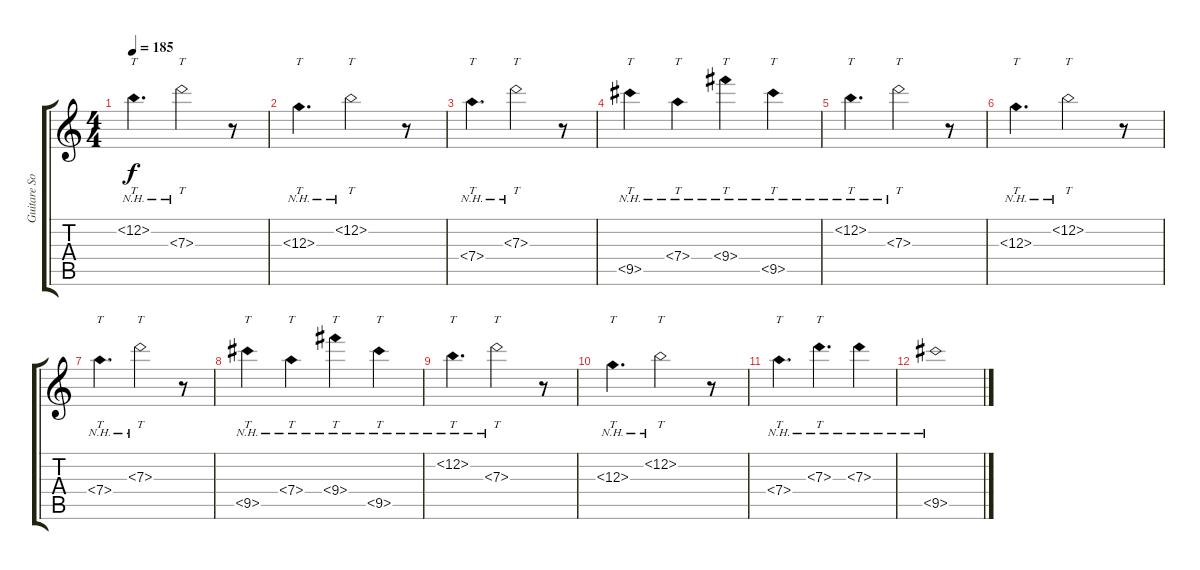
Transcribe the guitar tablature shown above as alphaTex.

\track ("Guitare Solo" "Guitare So") {instrument electricguitarjazz}
\staff {score tabs}
\tuning (E4 B3 G3 D3 A2 E2) {hide}
\ts (4 4)
\tempo 185
\clef g2
\ks c
12.2{nh}.4{tt d dy f} 7.3{nh}.2{tt} r.8 |
12.3{nh}.4{tt d} 12.2{nh}.2{tt} r.8 |
7.4{nh}.4{tt d} 7.3{nh}.2{tt} r.8 |
9.5{nh}.4{tt} 7.4{nh}.4{tt} 9.4{nh}.4{tt} 9.5{nh}.4{tt} |
12.2{nh}.4{tt d} 7.3{nh}.2{tt} r.8 |
12.3{nh}.4{tt d} 12.2{nh}.2{tt} r.8 |
7.4{nh}.4{tt d} 7.3{nh}.2{tt} r.8 |
9.5{nh}.4{tt} 7.4{nh}.4{tt} 9.4{nh}.4{tt} 9.5{nh}.4{tt} |
12.2{nh}.4{tt d} 7.3{nh}.2{tt} r.8 |
12.3{nh}.4{tt d} 12.2{nh}.2{tt} r.8 |
7.4{nh}.4{tt d} 7.3{nh}.4{tt d} 7.3{nh}.4 |
9.5{nh}.1
